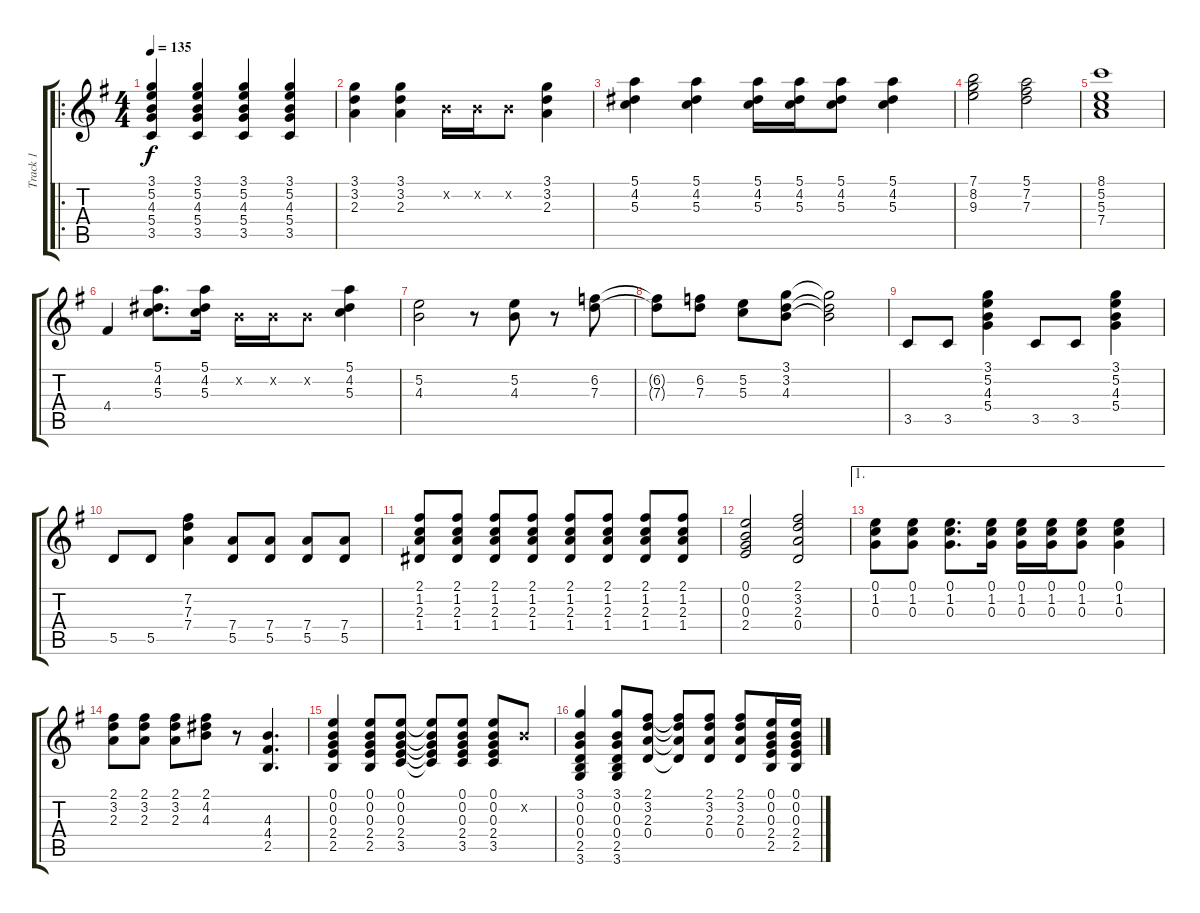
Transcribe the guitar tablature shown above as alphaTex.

\track ("Track 1" "Track 1") {instrument electricguitarjazz}
\staff {score tabs}
\tuning (E4 B3 G3 D3 A2 E2) {hide}
\ro
\ts (4 4)
\tempo 135
\clef g2
\ks g
(3.1 5.2 4.3 5.4 3.5).4{dy f} (3.1 5.2 4.3 5.4 3.5).4 (3.1 5.2 4.3 5.4 3.5).4 (3.1 5.2 4.3 5.4 3.5).4 |
(3.1 3.2 2.3).4 (3.1 3.2 2.3).4 0.2{x}.16 0.2{x}.16 0.2{x}.8 (3.1 3.2 2.3).4 |
(5.1 4.2 5.3).4 (5.1 4.2 5.3).4 (5.1 4.2 5.3).16 (5.1 4.2 5.3).16 (5.1 4.2 5.3).8 (5.1 4.2 5.3).4 |
(7.1 8.2 9.3).2 (5.1 7.2 7.3).2 |
(8.1 5.2 5.3 7.4).1 |
4.4.4 (5.1 4.2 5.3).8{d} (5.1 4.2 5.3).16 0.2{x}.16 0.2{x}.16 0.2{x}.8 (5.1 4.2 5.3).4 |
(5.2 4.3).2 r.8 (5.2 4.3).8 r.8 (6.2 7.3).8 |
(6.2{t} 7.3{t}).8 (6.2 7.3).8 (5.2 5.3).8 (3.1 3.2 4.3).8 (3.1{t} 3.2{t} 4.3{t}).2 |
3.5.8 3.5.8 (3.1 5.2 4.3 5.4).4 3.5.8 3.5.8 (3.1 5.2 4.3 5.4).4 |
5.5.8 5.5.8 (7.2 7.3 7.4).4 (7.4 5.5).8 (7.4 5.5).8 (7.4 5.5).8 (7.4 5.5).8 |
(2.1 1.2 2.3 1.4).8 (2.1 1.2 2.3 1.4).8 (2.1 1.2 2.3 1.4).8 (2.1 1.2 2.3 1.4).8 (2.1 1.2 2.3 1.4).8 (2.1 1.2 2.3 1.4).8 (2.1 1.2 2.3 1.4).8 (2.1 1.2 2.3 1.4).8 |
(0.1 0.2 0.3 2.4).2 (2.1 3.2 2.3 0.4).2 |
\ae 1
(0.1 1.2 0.3).8 (0.1 1.2 0.3).8 (0.1 1.2 0.3).8{d} (0.1 1.2 0.3).16 (0.1 1.2 0.3).16 (0.1 1.2 0.3).16 (0.1 1.2 0.3).8 (0.1 1.2 0.3).4 |
(2.1 3.2 2.3).8 (2.1 3.2 2.3).8 (2.1 3.2 2.3).8 (2.1 4.2 4.3).8 r.8 (4.3 4.4 2.5).4{d} |
(0.1 0.2 0.3 2.4 2.5).4 (0.1 0.2 0.3 2.4 2.5).8 (0.1 0.2 0.3 2.4 3.5).8 (0.1{t} 0.2{t} 0.3{t} 2.4{t} 3.5{t}).8 (0.1 0.2 0.3 2.4 3.5).8 (0.1 0.2 0.3 2.4 3.5).8 0.2{x}.8 |
(3.1 0.2 0.3 0.4 2.5 3.6).4 (3.1 0.2 0.3 0.4 2.5 3.6).8 (2.1 3.2 2.3 0.4).8 (2.1{t} 3.2{t} 2.3{t} 0.4{t}).8 (2.1 3.2 2.3 0.4).8 (2.1 3.2 2.3 0.4).8 (0.1 0.2 0.3 2.4 2.5).16 (0.1 0.2 0.3 2.4 2.5).16
